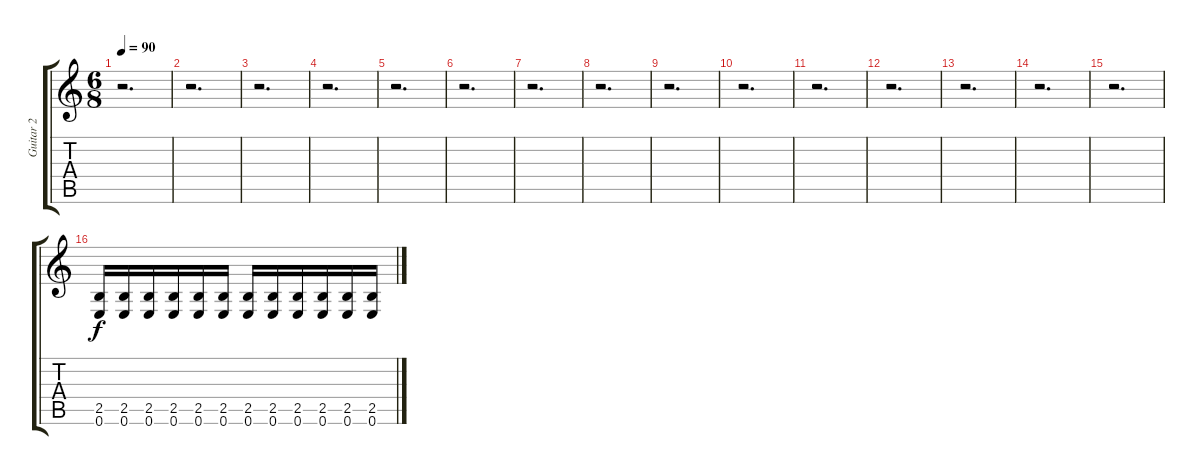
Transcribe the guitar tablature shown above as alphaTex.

\track ("Guitar 2" "Guitar 2") {instrument distortionguitar}
\staff {score tabs}
\tuning (E4 B3 G3 D3 A2 E2) {hide}
\ts (6 8)
\tempo 90
\clef g2
\ks c
r.2{d dy f} |
r.2{d} |
r.2{d} |
r.2{d} |
r.2{d} |
r.2{d} |
r.2{d} |
r.2{d} |
r.2{d} |
r.2{d} |
r.2{d} |
r.2{d} |
r.2{d} |
r.2{d} |
r.2{d} |
(2.5 0.6).16 (2.5 0.6).16 (2.5 0.6).16 (2.5 0.6).16 (2.5 0.6).16 (2.5 0.6).16 (2.5 0.6).16 (2.5 0.6).16 (2.5 0.6).16 (2.5 0.6).16 (2.5 0.6).16 (2.5 0.6).16
